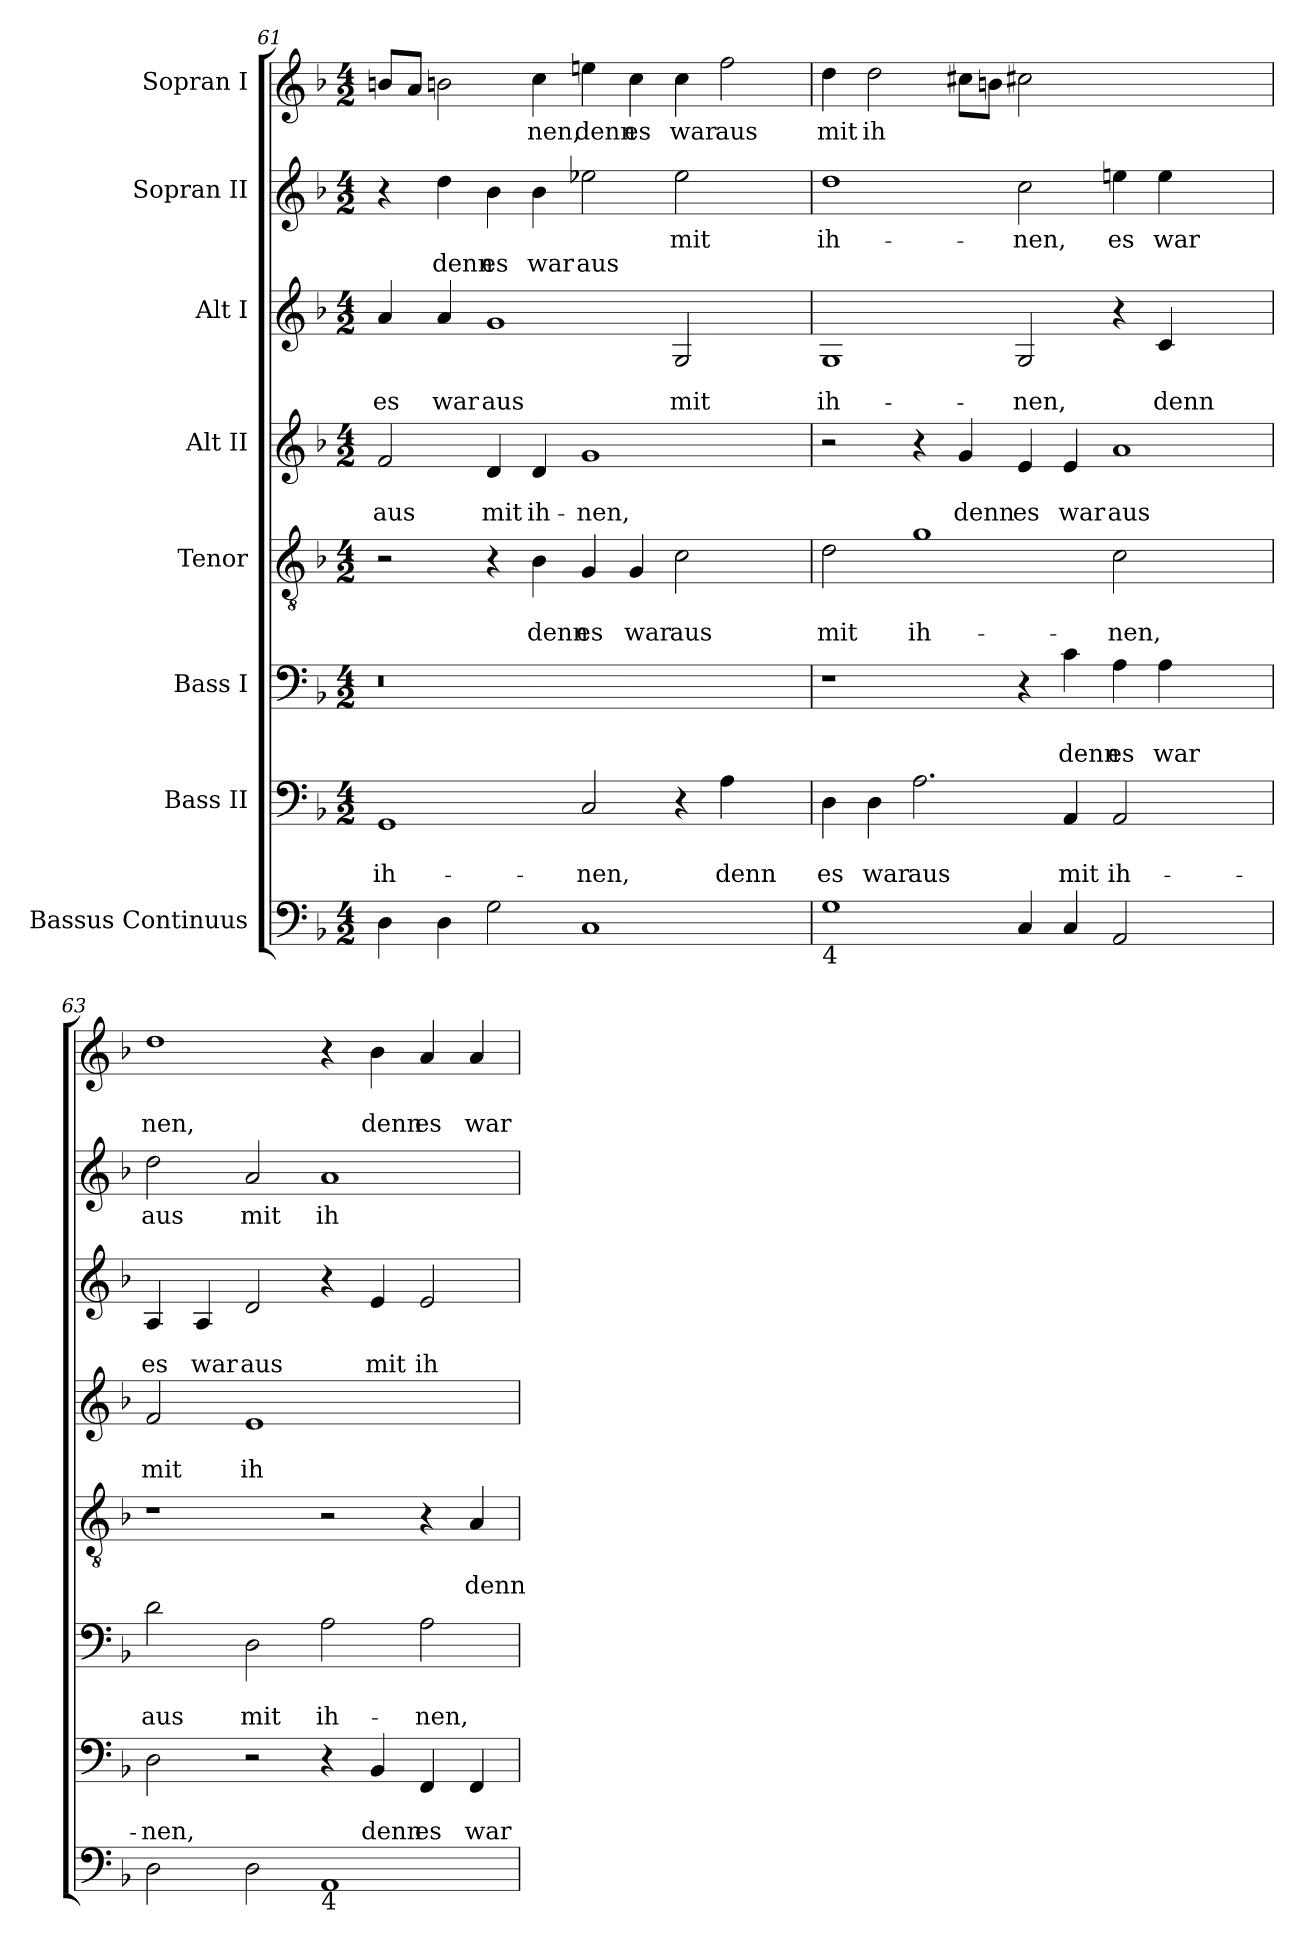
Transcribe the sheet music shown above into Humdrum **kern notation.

**kern	**kern	**text	**text	**kern	**text	**text	**kern	**text	**text	**kern	**text	**text	**kern	**text	**text	**kern	**text	**text	**kern	**text	**text
*part8	*part7	*part7	*part7	*part6	*part6	*part6	*part5	*part5	*part5	*part4	*part4	*part4	*part3	*part3	*part3	*part2	*part2	*part2	*part1	*part1	*part1
*staff8	*staff7	*staff7	*staff7	*staff6	*staff6	*staff6	*staff5	*staff5	*staff5	*staff4	*staff4	*staff4	*staff3	*staff3	*staff3	*staff2	*staff2	*staff2	*staff1	*staff1	*staff1
*I"Bassus Continuus	*I"Bass II	*	*	*I"Bass I	*	*	*I"Tenor	*	*	*I"Alt II	*	*	*I"Alt I	*	*	*I"Sopran II	*	*	*I"Sopran I	*	*
!!LO:LB:g=z
*clefF4	*clefF4	*	*	*clefF4	*	*	*clefGv2	*	*	*clefG2	*	*	*clefG2	*	*	*clefG2	*	*	*clefG2	*	*
*k[b-]	*k[b-]	*	*	*k[b-]	*	*	*k[b-]	*	*	*k[b-]	*	*	*k[b-]	*	*	*k[b-]	*	*	*k[b-]	*	*
*F:	*F:	*	*	*F:	*	*	*F:	*	*	*F:	*	*	*F:	*	*	*F:	*	*	*F:	*	*
*M4/2	*M4/2	*	*	*M4/2	*	*	*M4/2	*	*	*M4/2	*	*	*M4/2	*	*	*M4/2	*	*	*M4/2	*	*
=61	=61	=61	=61	=61	=61	=61	=61	=61	=61	=61	=61	=61	=61	=61	=61	=61	=61	=61	=61	=61	=61
!	!	!	!LO:LY:b	!	!	!	!	!	!	!	!	!LO:LY:b	!	!	!LO:LY:b	!	!	!	!	!	!
4D	1GG	.	ih-	0r	.	.	2r	.	.	2f	.	aus	4a	.	es	4r	.	.	8bnL	.	.
.	.	.	.	.	.	.	.	.	.	.	.	.	.	.	.	.	.	.	8aJ	.	.
!	!	!	!	!	!	!	!	!	!	!	!	!	!	!	!LO:LY:b	!	!	!LO:LY:b	!	!	!
4D	.	.	.	.	.	.	.	.	.	.	.	.	4a	.	war	4dd	.	denn	2bn	.	.
!	!	!	!	!	!	!	!	!	!	!	!	!LO:LY:b	!	!	!LO:LY:b	!	!	!LO:LY:b	!	!	!
2G	.	.	.	.	.	.	4r	.	.	4d	.	mit	1g	.	aus	4b-	.	es	.	.	.
!	!	!	!	!	!	!	!	!	!LO:LY:b	!	!	!LO:LY:b	!	!	!	!	!	!LO:LY:b	!	!LO:LY:b	!
.	.	.	.	.	.	.	4B-	.	denn	4d	.	ih-	.	.	.	4b-	.	war	4cc	-nen,	.
!	!	!	!LO:LY:b	!	!	!	!	!	!LO:LY:b	!	!	!LO:LY:b	!	!	!	!	!	!LO:LY:b	!	!LO:LY:b	!
1C	2C	.	-nen,	.	.	.	4G	.	es	1g	.	-nen,	.	.	.	2ee-X	.	aus	4een	denn	.
!	!	!	!	!	!	!	!	!	!LO:LY:b	!	!	!	!	!	!	!	!	!	!	!LO:LY:b	!
.	.	.	.	.	.	.	4G	.	war	.	.	.	.	.	.	.	.	.	4cc	es	.
!	!	!	!	!	!	!	!	!	!LO:LY:b	!	!	!	!	!	!LO:LY:b	!	!LO:LY:b	!	!	!LO:LY:b	!
.	4r	.	.	.	.	.	2c	.	aus	.	.	.	2G	.	mit	2ee-	mit	.	4cc	war	.
!	!	!	!LO:LY:b	!	!	!	!	!	!	!	!	!	!	!	!	!	!	!	!	!LO:LY:b	!
.	4A	.	denn	.	.	.	.	.	.	.	.	.	.	.	.	.	.	.	2ff	aus	.
4ryy	4ryy	.	.	4ryy	.	.	4ryy	.	.	4ryy	.	.	4ryy	.	.	4ryy	.	.	.	.	.
=62	=62	=62	=62	=62	=62	=62	=62	=62	=62	=62	=62	=62	=62	=62	=62	=62	=62	=62	=62	=62	=62
!LO:TX:b:t=4	!	!	!	!	!	!	!	!	!	!	!	!	!	!	!	!	!	!	!	!	!
!	!	!	!LO:LY:b	!	!	!	!	!	!LO:LY:b	!	!	!	!	!	!LO:LY:b	!	!LO:LY:b	!	!	!LO:LY:b	!
1G	4D	.	es	1r	.	.	2d	.	mit	2r	.	.	1G	.	ih-	1dd	ih-	.	4dd	mit	.
!	!	!	!LO:LY:b	!	!	!	!	!	!	!	!	!	!	!	!	!	!	!	!	!LO:LY:b	!
.	4D	.	war	.	.	.	.	.	.	.	.	.	.	.	.	.	.	.	2dd	ih	.
!	!	!	!LO:LY:b	!	!	!	!	!	!LO:LY:b	!	!	!	!	!	!	!	!	!	!	!	!
.	2.A	.	aus	.	.	.	1g	.	ih-	4r	.	.	.	.	.	.	.	.	.	.	.
!	!	!	!	!	!	!	!	!	!	!	!	!LO:LY:b	!	!	!	!	!	!	!	!	!
.	.	.	.	.	.	.	.	.	.	4g	.	denn	.	.	.	.	.	.	8cc#XL	.	.
.	.	.	.	.	.	.	.	.	.	.	.	.	.	.	.	.	.	.	8bnJ	.	.
!	!	!	!	!	!	!	!	!	!	!	!	!LO:LY:b	!	!	!LO:LY:b	!	!LO:LY:b	!	!	!	!
4C	.	.	.	4r	.	.	.	.	.	4e	.	es	2G	.	-nen,	2cc	-nen,	.	2cc#X	.	.
!	!	!	!LO:LY:b	!	!	!LO:LY:b	!	!	!	!	!	!LO:LY:b	!	!	!	!	!	!	!	!	!
4C	4AA	.	mit	4c	.	denn	.	.	.	4e	.	war	.	.	.	.	.	.	.	.	.
!	!	!	!LO:LY:b	!	!	!LO:LY:b	!	!	!LO:LY:b	!	!	!LO:LY:b	!	!	!	!	!LO:LY:b	!	!	!	!
2AA	2AA	.	ih-	4A	.	es	2c	.	-nen,	1a	.	aus	4r	.	.	4een	es	.	1ryy	.	.
!	!	!	!	!	!	!LO:LY:b	!	!	!	!	!	!	!	!	!LO:LY:b	!	!LO:LY:b	!	!	!	!
.	.	.	.	4A	.	war	.	.	.	.	.	.	4c	.	denn	4ee	war	.	.	.	.
2ryy	2ryy	.	.	2ryy	.	.	2ryy	.	.	.	.	.	2ryy	.	.	2ryy	.	.	.	.	.
!!LO:LB:g=z
=63	=63	=63	=63	=63	=63	=63	=63	=63	=63	=63	=63	=63	=63	=63	=63	=63	=63	=63	=63	=63	=63
!	!	!	!LO:LY:b	!	!	!LO:LY:b	!	!	!	!	!	!LO:LY:b	!	!	!LO:LY:b	!	!LO:LY:b	!	!	!	!LO:LY:b
2D	2D	.	-nen,	2d	.	aus	1r	.	.	2f	.	mit	4A	.	es	2dd	aus	.	1dd	.	nen,
!	!	!	!	!	!	!	!	!	!	!	!	!	!	!	!LO:LY:b	!	!	!	!	!	!
.	.	.	.	.	.	.	.	.	.	.	.	.	4A	.	war	.	.	.	.	.	.
!	!	!	!	!	!	!LO:LY:b	!	!	!	!	!	!LO:LY:b	!	!	!LO:LY:b	!	!LO:LY:b	!	!	!	!
2D	2r	.	.	2D	.	mit	.	.	.	1e	.	ih-	2d	.	aus	2a	mit	.	.	.	.
!LO:TX:b:t=4	!	!	!	!	!	!	!	!	!	!	!	!	!	!	!	!	!	!	!	!	!
!	!	!	!	!	!	!LO:LY:b	!	!	!	!	!	!	!	!	!	!	!LO:LY:b	!	!	!	!
1AA	4r	.	.	2A	.	ih-	2r	.	.	.	.	.	4r	.	.	1a	ih-	.	4r	.	.
!	!	!	!LO:LY:b	!	!	!	!	!	!	!	!	!	!	!	!LO:LY:b	!	!	!	!	!	!LO:LY:b
.	4BB-	.	denn	.	.	.	.	.	.	.	.	.	4e	.	mit	.	.	.	4b-	.	denn
!	!	!	!LO:LY:b	!	!	!LO:LY:b	!	!	!	!	!	!	!	!	!LO:LY:b	!	!	!	!	!	!LO:LY:b
.	4FF	.	es	2A	.	-nen,	4r	.	.	2ryy	.	.	2e	.	ih-	.	.	.	4a	.	es
!	!	!	!LO:LY:b	!	!	!	!	!	!LO:LY:b	!	!	!	!	!	!	!	!	!	!	!	!LO:LY:b
.	4FF	.	war	.	.	.	4A	.	denn	.	.	.	.	.	.	.	.	.	4a	.	war
=	=	=	=	=	=	=	=	=	=	=	=	=	=	=	=	=	=	=	=	=	=
*-	*-	*-	*-	*-	*-	*-	*-	*-	*-	*-	*-	*-	*-	*-	*-	*-	*-	*-	*-	*-	*-
